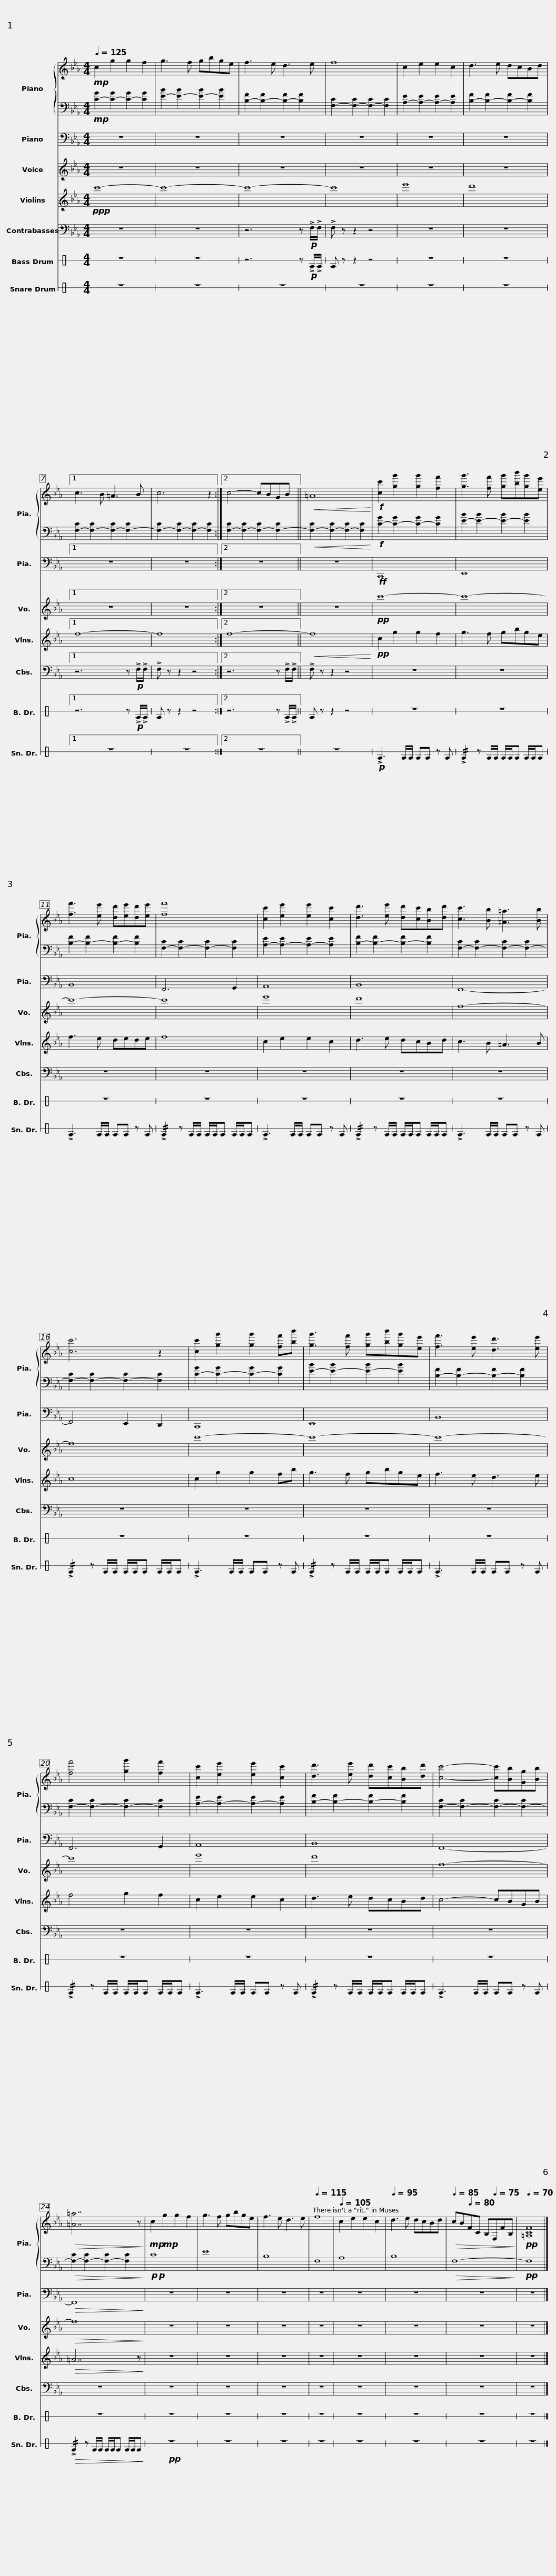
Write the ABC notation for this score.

X:1
%%score { 1 | 2 } 3 4 5 6 7 8
L:1/8
Q:1/4=125
M:4/4
I:linebreak $
K:Eb
V:1 treble
V:2 bass
V:3 bass
V:4 treble
V:5 treble
V:6 bass transpose=-12
V:7 perc stafflines=1
K:none
V:8 perc stafflines=1
K:none
V:1
!mp! c2 g2 g2 f2 | g3 f gbge | f3 e d3 e | f8 |$ c2 e2 e2 c2 | %5
 d3 e dcBd |1 c3 B =A3 B | c6 z2 :|2$ c4- cBGB ||!<(! =A8!<)! | %10
!f! [cc']2 [gg']2 [gg']2 [ff']2 | [gg']3 [ff'] [gg'][bb'][gg'][ee'] |$ [ff']3 [ee'] [dd'][ee'][dd'][ee'] | [ff']8 | [cc']2 [ee']2 [ee']2 [cc']2 |$ %15
 [dd']3 [ee'] [dd'][cc'][Bb][dd'] | [cc']3 [Bb] [=A=a]3 [Bb] | [cc']6 z2 | [cc']2 [gg']2 [gg']2 [ff'][bb'] |$ [gg']3 [ff'] [gg'][bb'][gg'][ee'] | %20
 [ff']3 [ee'] [dd']3 [ee'] | [ff']4 [gg']2 [ff']2 | [cc']2 [ee']2 [ee']2 [cc']2 |$ [dd']3 [ee'] [dd'][cc'][Bb][dd'] | [cc']4- [cc'][Bb][Gg][Bb] | %25
!>(! [=A=a]7 z!>)! |!mp!!mp! c2 g2 g2 f2 |$ g3 f gbge | f3 e d3 e |[Q:1/4=115] f8 | %30
[Q:1/4=105] c2 e2 e2 c2 |[Q:1/4=95] d3 e dcBd |[Q:1/4=85]!>(! cB[Q:1/4=80]FC B,[Q:1/4=75]F,FB,!>)! |!pp![Q:1/4=70] [=A,CF]8 |] %34
V:2
!mp! [C-G]2 [C-G]2 [C-G]2 [CG]2 | [E-B]2 [E-B]2 [E-B]2 [EB]2 | [B,-F]2 [B,-F]2 [B,-F]2 [B,F]2 | [F,-C]2 [F,-C]2 [F,-C]2 [F,C]2 |$ [A,-E]2 [A,-E]2 [A,-E]2 [A,E]2 | %5
 [B,-F]2 [B,-F]2 [B,-F]2 [B,F]2 |1 [F,-C]2 [F,-C]2 [F,-C]2 [F,-C]2 | [F,-C]2 [F,-C]2 [F,-C]2 [F,C]2 :|2$ [F,-C]2 [F,-C]2 [F,-C]2 [F,-C]2 ||!<(! [F,-C]2 [F,-C]2 [F,-C]2 [F,C]2!<)! | %10
!f! [C-G]2 [C-G]2 [C-G]2 [CG]2 | [E-B]2 [E-B]2 [E-B]2 [EB]2 |$ [B,-F]2 [B,-F]2 [B,-F]2 [B,F]2 | [F,-C]2 [F,-C]2 [F,-C]2 [F,C]2 | [A,-E]2 [A,-E]2 [A,-E]2 [A,E]2 |$ %15
 [B,-F]2 [B,-F]2 [B,-F]2 [B,F]2 | [F,-C]2 [F,-C]2 [F,-C]2 [F,-C]2 | [F,-C]2 [F,-C]2 [F,-C]2 [F,C]2 | [C-G]2 [C-G]2 [C-G]2 [CG]2 |$ [E-B]2 [E-B]2 [E-B]2 [EB]2 | %20
 [B,-F]2 [B,-F]2 [B,-F]2 [B,F]2 | [F,-C]2 [F,-C]2 [F,-C]2 [F,C]2 | [A,-E]2 [A,-E]2 [A,-E]2 [A,E]2 |$ [B,-F]2 [B,-F]2 [B,-F]2 [B,F]2 | [F,-C]2 [F,-C]2 [F,-C]2 [F,-C]2 | %25
!>(! [F,-C]2 [F,-C]2 [F,-C]2 [F,C]2!>)! |!p!!p! C8 |$ E8 | B,8 | F,8 | %30
 A,8 | B,8 |!>(! F,8-!>)! |!pp! F,8 |] %34
V:3
 z8 | z8 | z8 | z8 |$ z8 | %5
 z8 |1 z8 | z8 :|2$ z8 || z8 | %10
!ff! C,,8 | E,,8 |$ B,,8 | F,,6 G,,2 | A,,8 |$ %15
 B,,8 | F,,8- | F,,4 E,,2 D,,2 | C,,8 |$ E,,8 | %20
 B,,8 | F,,6 G,,2 | A,,8 |$ B,,8 | F,,8- | %25
!>(! F,,8!>)! | z8 |$ z8 | z8 | z8 | %30
 z8 | z8 | z8 | z8 |] %34
V:4
 z8 | z8 | z8 | z8 |$ z8 | %5
 z8 |1 z8 | z8 :|2$ z8 || z8 | %10
!pp! c'8- | c'8- |$ c'8- | c'8 | e'8 |$ %15
 d'8 | f8- | f8 | c'8- |$ c'8- | %20
 c'8- | c'8 | e'8 |$ d'8 | f8- | %25
!>(! f8!>)! | z8 |$ z8 | z8 | z8 | %30
 z8 | z8 | z8 | z8 |] %34
V:5
!ppp! c'8- | c'8- | c'8- | c'8 |$ e'8 | %5
 d'8 |1 f8- | f8 :|2$ f8- ||!<(! f8!<)! | %10
!pp! c2 g2 g2 f2 | g3 f gbge |$ f3 e dede | f8 | c2 e2 e2 c2 |$ %15
 d3 e dcBd | c3 B =A3 B | c8 | c2 g2 g2 fb |$ g3 f gbge | %20
 f3 e d3 e | f4 g2 f2 | c2 e2 e2 c2 |$ d3 e dcBd | c4- cBGB | %25
!>(! =A7 z!>)! | z8 |$ z8 | z8 | z8 | %30
 z8 | z8 | z8 | z8 |] %34
V:6
 z8 | z8 | z6 z!p! !>!F,/!>!F,/ | !>!F, z z2 z4 |$ z8 | %5
 z8 |1 z6 z!p! !>!F,/!>!F,/ | !>!F, z z2 z4 :|2$ z6 z !>!F,/!>!F,/ || !>!F, z z2 z4 | %10
 z8 | z8 |$ z8 | z8 | z8 |$ %15
 z8 | z8 | z8 | z8 |$ z8 | %20
 z8 | z8 | z8 |$ z8 | z8 | %25
 z8 | z8 |$ z8 | z8 | z8 | %30
 z8 | z8 | z8 | z8 |] %34
V:7
[K:C] z8 | z8 | z6 z!p! !>!E/!>!E/ | E z z2 z4 |$ z8 | %5
 z8 |1 z6 z!p! !>!E/!>!E/ | E z z2 z4 :|2$ z6 z !>!E/!>!E/ || E z z2 z4 | %10
 z8 | z8 |$ z8 | z8 | z8 |$ %15
 z8 | z8 | z8 | z8 |$ z8 | %20
 z8 | z8 | z8 |$ z8 | z8 | %25
 z8 | z8 |$ z8 | z8 | z8 | %30
 z8 | z8 | z8 | z8 |] %34
V:8
[K:C] z8 | z8 | z8 | z8 |$ z8 | %5
 z8 |1 z8 | z8 :|2$ z8 || z8 | %10
!p! !>!E3 E/E/ EE z E | !//!!>!E2 z E/E/ E/E/E E/E/E |$ !>!E3 E/E/ EE z E | !//!!>!E2 z E/E/ E/E/E E/E/E | !>!E3 E/E/ EE z E |$ %15
 !//!!>!E2 z E/E/ E/E/E E/E/E | !>!E3 E/E/ EE z E | !//!!>!E2 z E/E/ E/E/E E/E/E | !>!E3 E/E/ EE z E |$ !//!!>!E2 z E/E/ E/E/E E/E/E | %20
 !>!E3 E/E/ EE z E | !//!!>!E2 z E/E/ E/E/E E/E/E | !>!E3 E/E/ EE z E |$ !//!!>!E2 z E/E/ E/E/E E/E/E | !>!E3 E/E/ EE z E | %25
!>(! !//!!>!E2 z E/E/ E/E/E E/E/E!>)! |!pp! z8 |$ z8 | z8 | z8 | %30
 z8 | z8 | z8 | z8 |] %34
